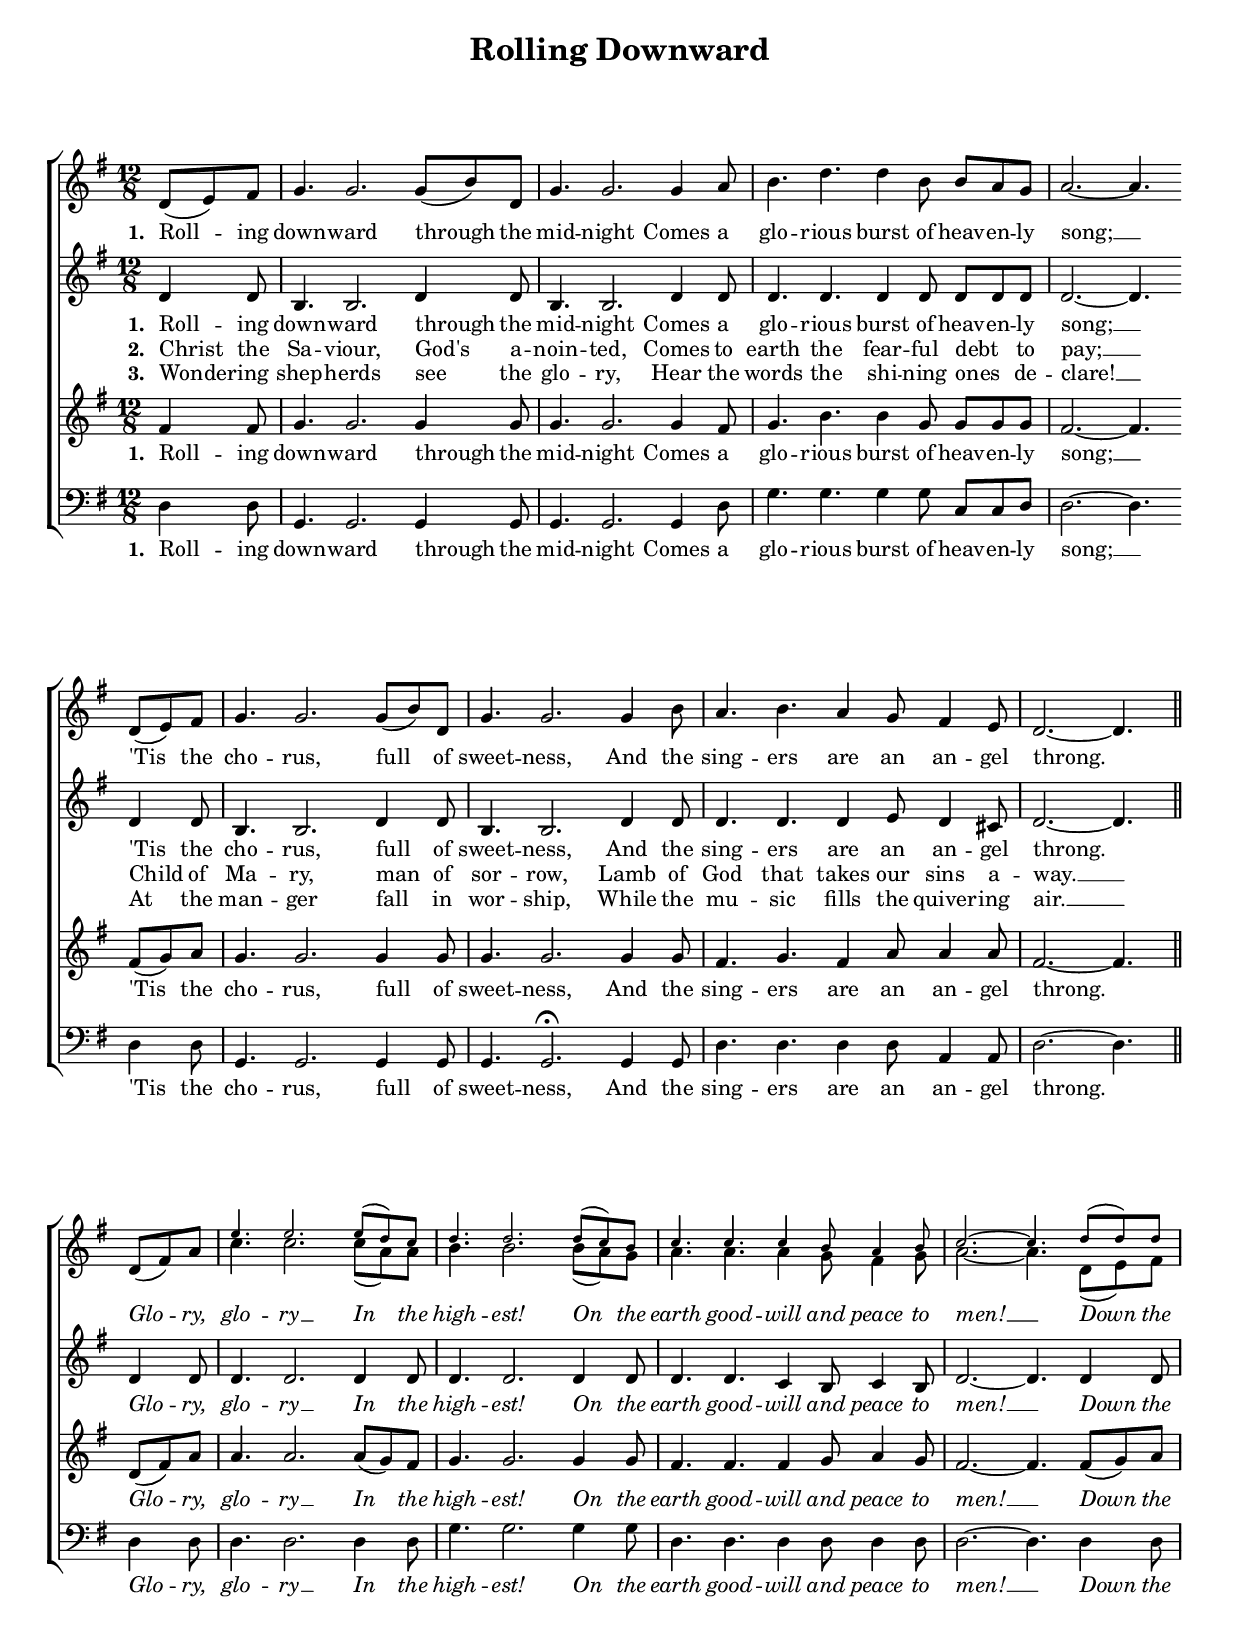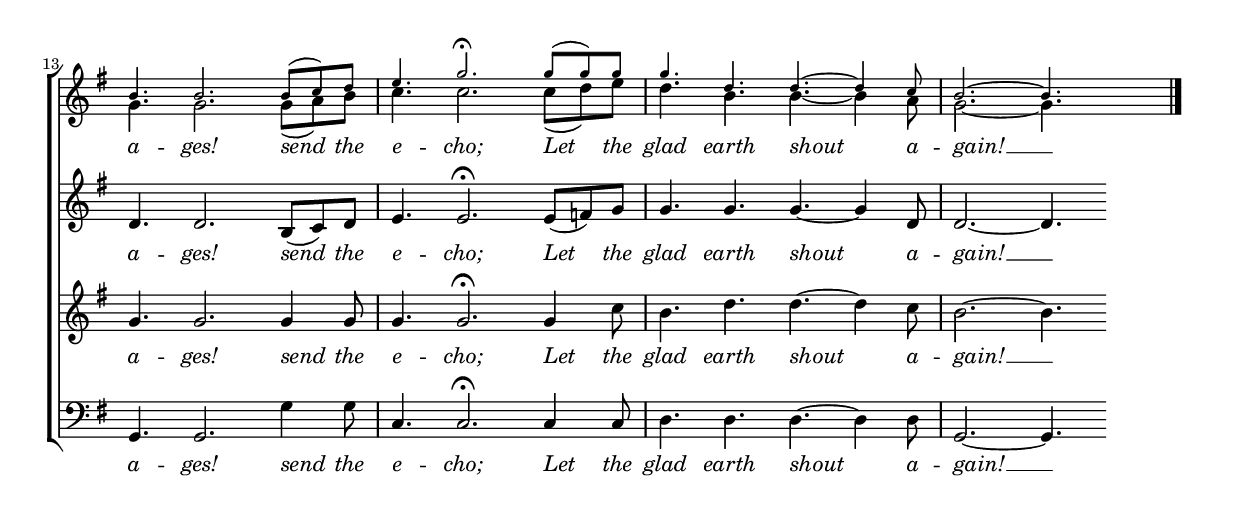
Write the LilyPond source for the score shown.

\header {
title = "Rolling Downward"
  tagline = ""  % removed
}

	#(set-global-staff-size 17)
\paper {
print-page-number = ##f
markup-system-spacing #'basic-distance = #15
	system-system-spacing #'basic-distance = #20
    paper-width = 21.0\cm
    paper-height = 29.7\cm
    top-margin = 1.0\cm
    bottom-margin = 2.0\cm 
    left-margin = 1.0\cm
    right-margin = 1.0\cm
    }
\layout {
	indent = 0.0\cm 
	}
	

PartPOneVoiceOne =  \relative d' {
    \clef "treble" \key g \major \time 12/8
	\partial 4. d8 ( [ e8 ) fis8 ]  | % 2
    g4. g2. g8 ( [ b8 ) d,8 ] | % 3
    g4. g2. g4 a8 | % 4
    b4. d4. d4 b8 b8 [ a8 g8 ]  | % 5
    a2. ~ a4. \break
	d,8 ( [ e8 ) fis8 ] | % 6
    g4. g2. g8 ( [ b8 ) d,8 ] | % 7
    g4. g2. g4 b8  | % 8
    a4. b4. a4 g8 fis4 e8 | % 9
    d2. ~ d4. \bar "||" \break
    d8 ( [ fis8 ) a8 ] | % 11
    <<
	{ \stemDown \slurDown \tieDown
	c4. c2. c8 ([ a ) a ] | 
	b4. b2. b8 ([ a ) g] |
	a4. a a4 g8 fis4 g8 |
	a2. ~ a4. d,8 ([ e) fis]
	g4. g2. g8([ a) b] |
	c4. c2. c8([ d ) e] |
	d4. b b ~ b4 a8 |
	g2. ~ g4. s4.
	} 
	\new Voice {
	\voiceOne
	\stemUp \slurUp \tieUp
	\tiny	e'4. e2. e8([ d) c] |
	d4. d2. d8([ c) b] |
	c4. c c4 b8 a4 b8 |
	c2. ~ c4. d8([ d) d] |
	b4. b2. b8 [( c) d] |
	e4. g2. ^\fermata g8 ([ g) g] |
	g4. d d ~ d4 c8 |
	b2. ~ b4.}	
	>>
	 \bar "|."
    }
	



PartPTwoVoiceOne =  \relative d' {
    \clef "treble" \key g \major \time 12/8 
	 d4 d8  | % 2
    b4. b2. d4 d8 | % 3
    b4. b2. d4 d8 | % 4
    d4. d4. d4 d8 d8 [ d8 d8 ]  | % 5
    d2. ~ d4. d4 d8 | % 6
    b4. b2. d4 d8 | % 7
    b4. b2. d4 d8  | % 8
    d4. d4. d4 e8 d4 cis8 | % 9
    d2. ~ d4. \bar "||"
    
    d4 d8| % 11
    d4. d2. d4 d8  | % 12
    d4. d2. d4 d8 | % 13
    d4. d4. c4 b8 c4 b8 | % 14
    d2. ~ d4. d4 d8  | % 15
    d4. d2. b8 ( [ c8 ) d8 ] | % 16
    e4. e2. ^\fermata e8 ( [ f8 ) g8 ] | % 17
    g4. g4. g4. ~ g4 d8 | % 18
    d2. ~ d4. }

LyricsOne =  \lyricmode { 
	\set stanza = "1. "
	Roll -- ing down -- ward
    through the mid -- night Comes a glo -- rious burst of heav -- en -- ly song; __
    "'Tis" the cho -- rus, full of sweet -- ness, And the sing -- ers
    are an an -- gel throng.
	\override Lyrics.LyricText.font-shape = #'italic
	Glo -- ry, glo -- ry __ In the high -- est! 
	On the earth good -- will and peace to men! __ 
	Down the a -- ges! send the e -- cho; 
	Let the glad earth shout a -- gain! __}
	
LyricsTwo = \lyricmode {
	\set stanza = "2. "
	Christ the Sa -- viour, God's a -- noin -- ted,
	Comes to earth the fear -- ful debt _ to pay; __
	Child of Ma -- ry, man of sor -- row,
	Lamb of God that takes our sins a -- way. __}	

LyricsThree = \lyricmode {
\set stanza = "3. "
Wonder -- ing shep -- herds see the glo -- ry,
Hear the words the shi -- ning ones _ de -- clare! __
At the man -- ger fall in wor -- ship,
While the mu -- sic fills the quiver -- ing air. __
}
	
	
PartPThreeVoiceOne =  \relative fis' {
    \clef "treble" \key g \major \time 12/8 
	 fis4 fis8 | % 2
    g4. g2. g4 g8 | % 3
    g4. g2. g4 fis8 | % 4
    g4. b4. b4 g8 g8 [ g8 g8 ]  | % 5
    fis2. ~ fis4. fis8 ( [ g8 ) a8 ] | % 6
    g4. g2. g4 g8 | % 7
    g4. g2. g4 g8  | % 8
    fis4. g4. fis4 a8 a4 a8 | % 9
    fis2. ~ fis4. \bar "||"
   
    d8 ( [ fis8 ) a8 ] | % 11
    a4. a2. a8 ( [ g8 ) fis8 ]  | % 12
    g4. g2. g4 g8 | % 13
    fis4. fis4. fis4 g8 a4 g8 | % 14
    fis2. ~ fis4. fis8 ( [ g8 ) a8 ]  | % 15
    g4. g2. g4 g8 | % 16
    g4. g2. ^\fermata g4 c8 | % 17
    b4. d4. d4. ~ d4 c8 | % 18
    b2. ~ b4. }


PartPFourVoiceOne =  \relative d {
    \clef "bass" \key g \major \time 12/8 
	 d4 d8  % 2
    g,4. g2. g4 g8 | % 3
    g4. g2. g4 d'8 | % 4
    g4. g4. g4 g8 c,8 [ c8 d8 ]  | % 5
    d2. ~ d4. d4 d8 | % 6
    g,4. g2. g4 g8 | % 7
    g4. g2. ^\fermata g4 g8  | % 8
    d'4. d4. d4 d8 a4 a8 | % 9
    d2. ~ d4. \bar "||"
   
    d4 d8 | % 11
    d4. d2. d4 d8  | % 12
    g4. g2. g4 g8 | % 13
    d4. d4. d4 d8 d4 d8 | % 14
    d2. ~ d4. d4 d8  | % 15
    g,4. g2. g'4 g8 | % 16
    c,4. c2. ^\fermata c4 c8 | % 17
    d4. d4. d4. ~ d4 d8 | % 18
    g,2. ~ g4. }



% The score definition
\score {
\new ChoirStaff
    <<
        \new Staff <<
            \context Staff << 
                \context Voice = "PartPOneVoiceOne" { \PartPOneVoiceOne }
                \new Lyrics \lyricsto "PartPOneVoiceOne" \LyricsOne
                >>
            >>
        \new Staff <<
            \context Staff << 
                \context Voice = "PartPTwoVoiceOne" { \PartPTwoVoiceOne }
				\new Lyrics \lyricsto "PartPOneVoiceOne" \LyricsOne
				\new Lyrics \lyricsto "PartPOneVoiceOne" \LyricsTwo
				\new Lyrics \lyricsto "PartPOneVoiceOne" \LyricsThree
				
				
							>>
            >>
        \new Staff <<
            \context Staff << 
                \context Voice = "PartPThreeVoiceOne" { \PartPThreeVoiceOne }
				\new Lyrics \lyricsto "PartPOneVoiceOne"  \LyricsOne
				%\new Lyrics \lyricsto "PartPThreeVoiceOne"   %\PartPOneVoiceOneLyricsTwo
				%\new Lyrics \lyricsto "PartPThreeVoiceOne"  
				%\PartPOneVoiceOneLyricsThree
				
                >>
            >>
        \new Staff <<
           \context Staff << 
                \context Voice = "PartPFourVoiceOne" { \PartPFourVoiceOne }
				\new Lyrics \lyricsto "PartPOneVoiceOne"  \LyricsOne
			
                
							>>
            >>
        
        
        >>
    \layout {}
    % To create MIDI output, uncomment the following line:
    %  \midi {}
    }

